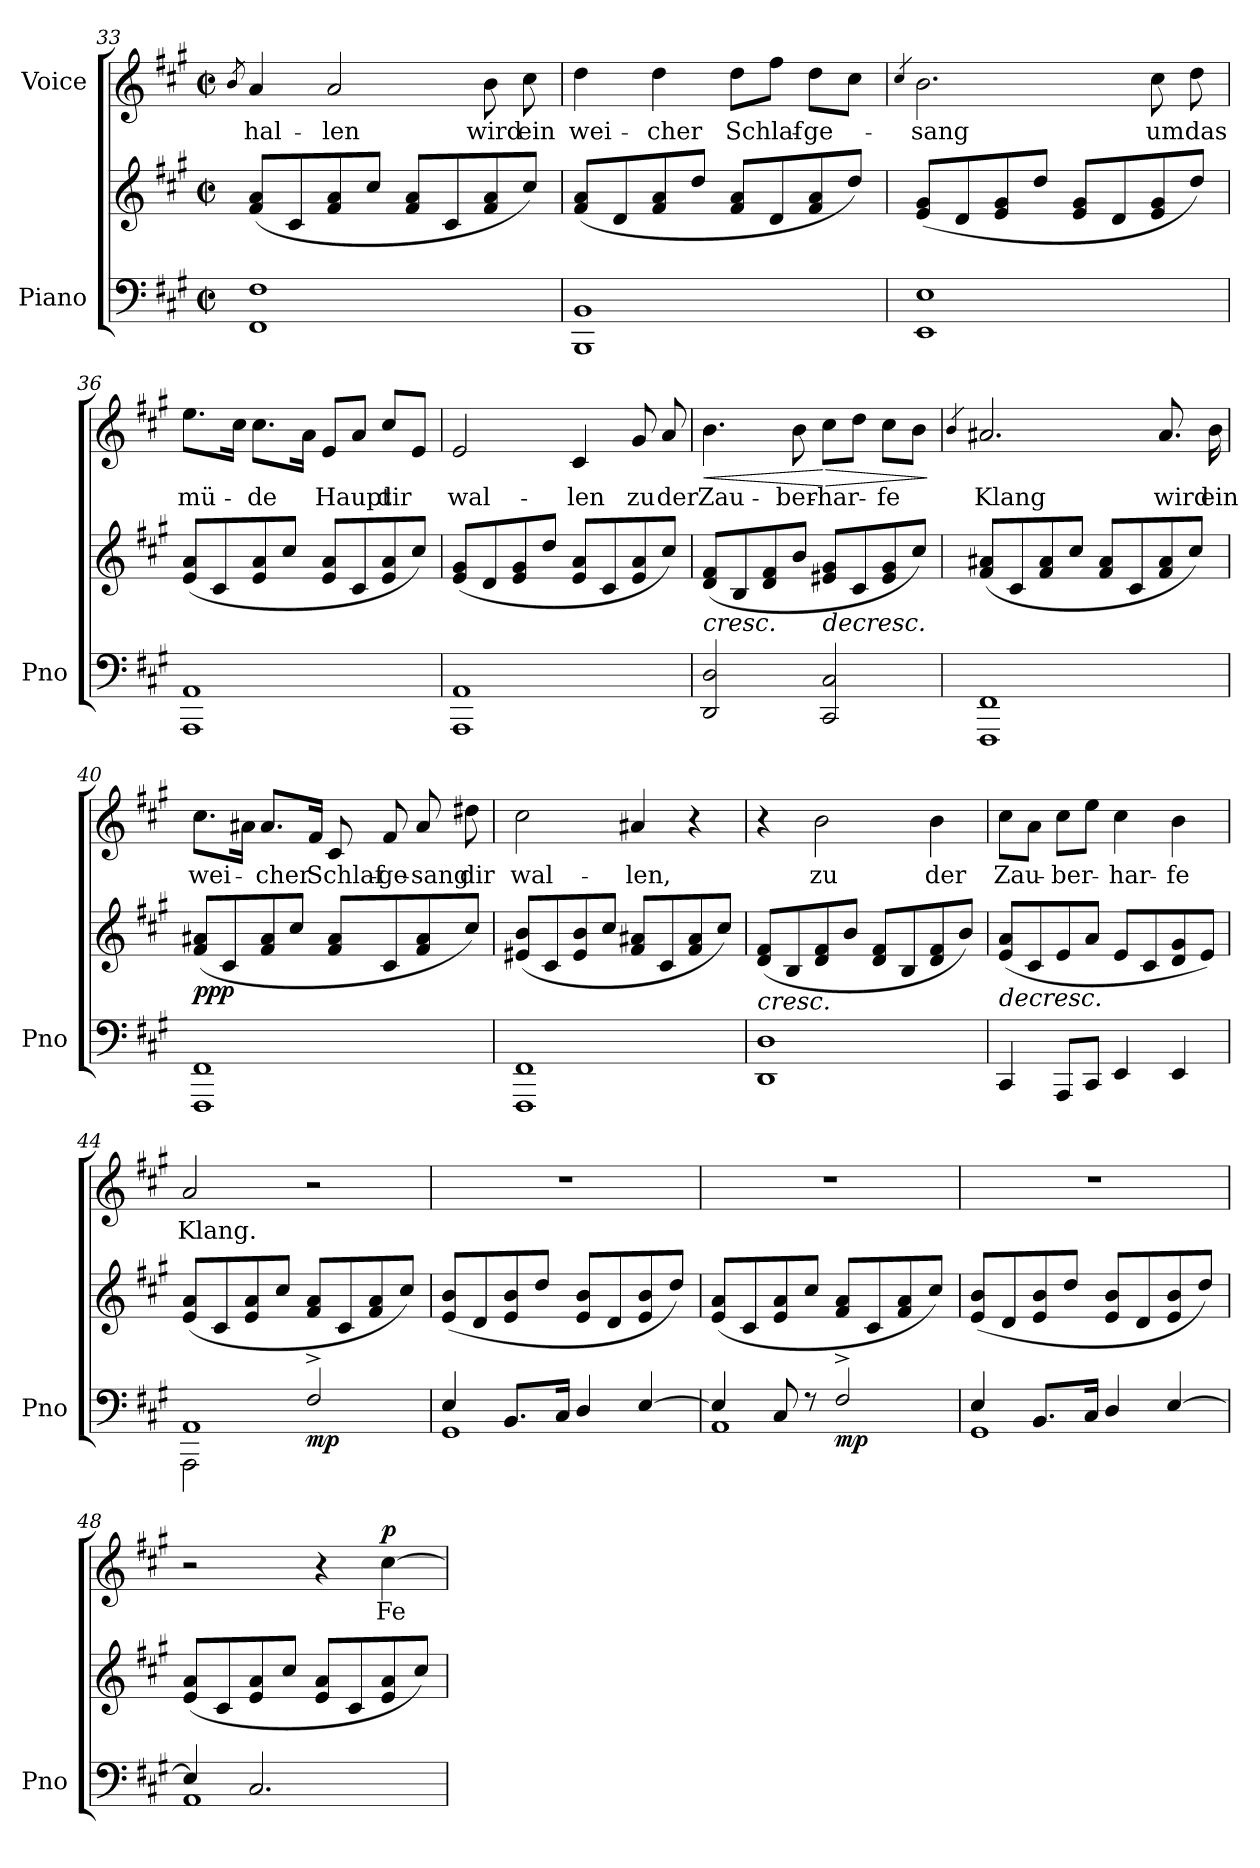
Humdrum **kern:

**kern	**kern	**dynam	**kern	**text	**dynam
*part2	*part2	*part2	*part1	*part1	*part1
*staff3	*staff2	*staff2/3	*staff1	*staff1	*staff1
*I"Piano	*	*	*I"Voice	*	*
*I'Pno	*	*	*	*	*
*clefF4	*clefG2	*	*clefG2	*	*
*k[f#c#g#]	*k[f#c#g#]	*	*k[f#c#g#]	*	*
*M2/2	*M2/2	*	*M2/2	*	*
*met(c|)	*met(c|)	*	*met(c|)	*	*
=33	=33	=33	=33	=33	=33
.	.	.	8qb/	.	.
!	!	!	!	!LO:LY:b	!
1FF# 1F#	(<8f#/ 8a/L	.	4a/	-hal-	.
.	8c#/	.	.	.	.
!	!	!	!	!LO:LY:b	!
.	8f#/ 8a/	.	2a/	-len	.
.	8cc#/J	.	.	.	.
.	8f#/ 8a/L	.	.	.	.
.	8c#/	.	.	.	.
!	!	!	!	!LO:LY:b	!
.	8f#/ 8a/	.	8b\	wird	.
!	!	!	!	!LO:LY:b	!
.	8cc#/J)	.	8cc#\	ein	.
=34	=34	=34	=34	=34	=34
!	!	!	!	!LO:LY:b	!
1BBB 1BB	(<8f#/ 8a/L	.	4dd\	wei-	.
.	8d/	.	.	.	.
!	!	!	!	!LO:LY:b	!
.	8f#/ 8a/	.	4dd\	-cher	.
.	8dd/J	.	.	.	.
!	!	!	!	!LO:LY:b	!
.	8f#/ 8a/L	.	8dd\L	Schlaf-	.
.	8d/	.	8ff#\J	.	.
!	!	!	!	!LO:LY:b	!
.	8f#/ 8a/	.	8dd\L	-ge-	.
.	8dd/J)	.	8cc#\J	.	.
!!LO:LB:g=z
=35	=35	=35	=35	=35	=35
.	.	.	4qcc#/	.	.
!	!	!	!	!LO:LY:b	!
1EE 1E	(<8e/ 8g#/L	.	2.b\	-sang	.
.	8d/	.	.	.	.
.	8e/ 8g#/	.	.	.	.
.	8dd/J	.	.	.	.
.	8e/ 8g#/L	.	.	.	.
.	8d/	.	.	.	.
!	!	!	!	!LO:LY:b	!
.	8e/ 8g#/	.	8cc#\	um	.
!	!	!	!	!LO:LY:b	!
.	8dd/J)	.	8dd\	das	.
=36	=36	=36	=36	=36	=36
!	!	!	!	!LO:LY:b	!
1AAA 1AA	(<8e/ 8a/L	.	8.ee\L	mü-	.
.	8c#/	.	.	.	.
.	.	.	16cc#\Jk	.	.
!	!	!	!	!LO:LY:b	!
.	8e/ 8a/	.	8.cc#\L	-de	.
.	8cc#/J	.	.	.	.
.	.	.	16a\Jk	.	.
!	!	!	!	!LO:LY:b	!
.	8e/ 8a/L	.	8e/L	Haupt	.
.	8c#/	.	8a/J	.	.
!	!	!	!	!LO:LY:b	!
.	8e/ 8a/	.	8cc#/L	dir	.
.	8cc#/J)	.	8e/J	.	.
=37	=37	=37	=37	=37	=37
!	!	!	!	!LO:LY:b	!
1AAA 1AA	(<8e/ 8g#/L	.	2e/	wal-	.
.	8d/	.	.	.	.
.	8e/ 8g#/	.	.	.	.
.	8dd/J	.	.	.	.
!	!	!	!	!LO:LY:b	!
.	8e/ 8a/L	.	4c#/	-len	.
.	8c#/	.	.	.	.
!	!	!	!	!LO:LY:b	!
.	8e/ 8a/	.	8g#/	zu	.
!	!	!	!	!LO:LY:b	!
.	8cc#/J)	.	8a/	der	.
=38	=38	=38	=38	=38	=38
!	!	!LO:HP:b	!	!LO:LY:b	!LO:HP:b
2DD/ 2D/	(<8d/ 8f#/L	<	4.b\	Zau-	<
.	8B/	.	.	.	.
.	8d/ 8f#/	.	.	.	.
!	!	!	!	!LO:LY:b	!
.	8b/J	.	8b\	-ber-	.
!	!	!LO:HP:b	!	!LO:LY:b	!LO:HP:n=1:b
2CC#/ 2C#/	8e#X/ 8g#/L	>	8cc#\L	-har-	[ >
.	8c#/	.	8dd\J	.	.
!	!	!	!	!LO:LY:b	!
.	8e#/ 8g#/	.	8cc#\L	-fe	.
.	8cc#/J)	.	8b\J	.	.
.	.	[	.	.	]
!!LO:LB:g=z
=39	=39	=39	=39	=39	=39
.	.	.	4qb/	.	.
!	!	!	!	!LO:LY:b	!
1FFF# 1FF#	(<8f#/ 8a#X/L	.	2.a#X/	Klang	.
.	8c#/	.	.	.	.
.	8f#/ 8a#/	.	.	.	.
.	8cc#/J	.	.	.	.
.	8f#/ 8a#/L	.	.	.	.
.	8c#/	.	.	.	.
!	!	!	!	!LO:LY:b	!
.	8f#/ 8a#/	.	8.a#/	wird	.
.	8cc#/J)	.	.	.	.
!	!	!	!	!LO:LY:b	!
.	.	.	16b\	ein	.
=40	=40	=40	=40	=40	=40
!	!	!LO:DY:b	!	!LO:LY:b	!
1FFF# 1FF#	(<8f#/ 8a#X/L	ppp	8.cc#\L	wei-	.
.	8c#/	.	.	.	.
.	.	.	16a#X\Jk	.	.
!	!	!	!	!LO:LY:b	!
.	8f#/ 8a#/	.	8.a#/L	-cher	.
.	8cc#/J	.	.	.	.
.	.	.	16f#/Jk	.	.
!	!	!	!	!LO:LY:b	!
.	8f#/ 8a#/L	.	8c#/	Schlaf-	.
!	!	!	!	!LO:LY:b	!
.	8c#/	.	8f#/	-ge-	.
!	!	!	!	!LO:LY:b	!
.	8f#/ 8a#/	.	8a#/	-sang	.
!	!	!	!	!LO:LY:b	!
.	8cc#/J)	.	8dd#X\	dir	.
=41	=41	=41	=41	=41	=41
!	!	!	!	!LO:LY:b	!
1FFF# 1FF#	(<8e#X/ 8b/L	.	2cc#\	wal-	.
.	8c#/	.	.	.	.
.	8e#/ 8b/	.	.	.	.
.	8cc#/J	.	.	.	.
!	!	!	!	!LO:LY:b	!
.	8f#/ 8a#X/L	.	4a#X/	-len,	.
.	8c#/	.	.	.	.
.	8f#/ 8a#/	.	4r	.	.
.	8cc#/J)	.	.	.	.
=42	=42	=42	=42	=42	=42
!	!	!LO:HP:b	!	!	!
1DD 1D	(<8d/ 8f#/L	<	4r	.	.
.	8B/	.	.	.	.
!	!	!	!	!LO:LY:b	!
.	8d/ 8f#/	.	2b\	zu	.
.	8b/J	.	.	.	.
.	8d/ 8f#/L	.	.	.	.
.	8B/	.	.	.	.
!	!	!	!	!LO:LY:b	!
.	8d/ 8f#/	.	4b\	der	.
.	8b/J)	.	.	.	.
.	.	]	.	.	.
!!LO:PB:g=z
=43	=43	=43	=43	=43	=43
!	!	!LO:HP:b	!	!LO:LY:b	!
4CC#/	(<8e/ 8a/L	>	8cc#\L	Zau-	.
.	8c#/	.	8a\J	.	.
!	!	!	!	!LO:LY:b	!
8AAA/L	8e/	.	8cc#\L	-ber-	.
8CC#/J	8a/J	.	8ee\J	.	.
!	!	!	!	!LO:LY:b	!
4EE/	8e/L	.	4cc#\	-har-	.
.	8c#/	.	.	.	.
!	!	!	!	!LO:LY:b	!
4EE/	8d/ 8g#/	[	4b\	fe	.
.	8e/J)	.	.	.	.
=44	=44	=44	=44	=44	=44
*^	*	*	*	*	*
!	!	!	!	!	!LO:LY:b	!
2AAA\	1AA	(<8e/ 8a/L	.	2a/	Klang.	.
.	.	8c#/	.	.	.	.
.	.	8e/ 8a/	.	.	.	.
.	.	8cc#/J	.	.	.	.
!	!	!	!LO:DY:b=2	!	!	!
2F#^/	.	8f#/ 8a/L	mp	2r	.	.
.	.	8c#/	.	.	.	.
.	.	8f#/ 8a/	.	.	.	.
.	.	8cc#/J)	.	.	.	.
=45	=45	=45	=45	=45	=45	=45
4E/	1GG#	(<8e/ 8b/L	.	1r	.	.
.	.	8d/	.	.	.	.
8.BB/L	.	8e/ 8b/	.	.	.	.
.	.	8dd/J	.	.	.	.
16C#/Jk	.	.	.	.	.	.
4D/	.	8e/ 8b/L	.	.	.	.
.	.	8d/	.	.	.	.
[4E/	.	8e/ 8b/	.	.	.	.
.	.	8dd/J)	.	.	.	.
=46	=46	=46	=46	=46	=46	=46
4E/]	1AA	(<8e/ 8a/L	.	1r	.	.
.	.	8c#/	.	.	.	.
8C#/	.	8e/ 8a/	.	.	.	.
8r	.	8cc#/J	.	.	.	.
!	!	!	!LO:DY:b=2	!	!	!
2F#^/	.	8f#/ 8a/L	mp	.	.	.
.	.	8c#/	.	.	.	.
.	.	8f#/ 8a/	.	.	.	.
.	.	8cc#/J)	.	.	.	.
=47	=47	=47	=47	=47	=47	=47
4E/	1GG#	(<8e/ 8b/L	.	1r	.	.
.	.	8d/	.	.	.	.
8.BB/L	.	8e/ 8b/	.	.	.	.
.	.	8dd/J	.	.	.	.
16C#/Jk	.	.	.	.	.	.
4D/	.	8e/ 8b/L	.	.	.	.
.	.	8d/	.	.	.	.
[4E/	.	8e/ 8b/	.	.	.	.
.	.	8dd/J)	.	.	.	.
!!LO:LB:g=z
=48	=48	=48	=48	=48	=48	=48
4E/]	1AA	(<8e/ 8a/L	.	2r	.	.
.	.	8c#/	.	.	.	.
2.C#/	.	8e/ 8a/	.	.	.	.
.	.	8cc#/J	.	.	.	.
.	.	8e/ 8a/L	.	4r	.	.
.	.	8c#/	.	.	.	.
!	!	!	!	!	!LO:LY:b	!LO:DY:a
.	.	8e/ 8a/	.	[4cc#\	Fe-	p
.	.	8cc#/J)	.	.	.	.
*v	*v	*	*	*	*	*
.	.	]	.	.	.
=	=	=	=	=	=
*-	*-	*-	*-	*-	*-
